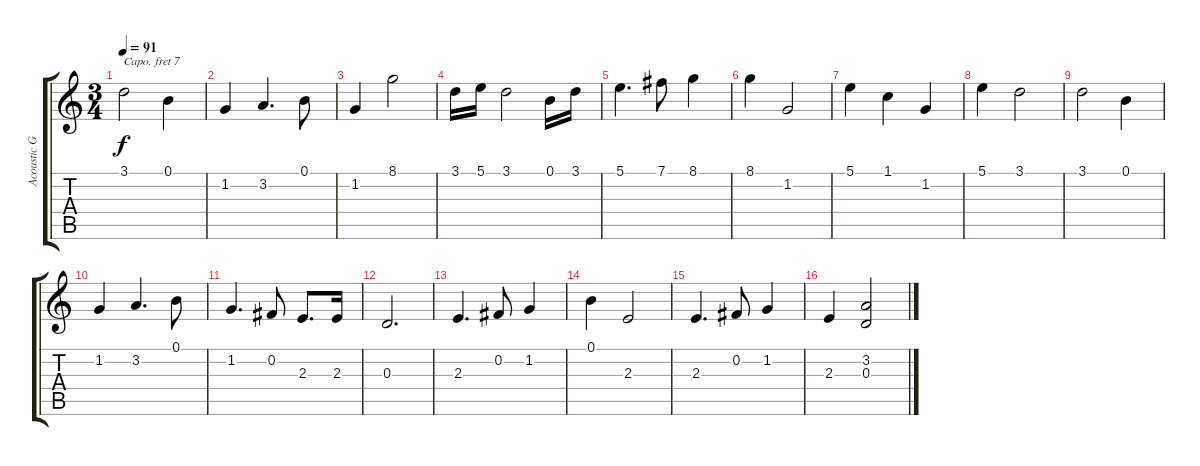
\track ("Acoustic Guitar 1" "Acoustic G") {instrument acousticgrandpiano}
\staff {score tabs}
\capo 7
\tuning (E4 B3 G3 D3 A2 E2) {hide}
\ts (3 4)
\tempo 91
\clef g2
\ks c
3.1.2{dy f} 0.1.4 |
1.2.4 3.2.4{d} 0.1.8 |
1.2.4 8.1.2 |
3.1.16 5.1.16 3.1.2 0.1.16 3.1.16 |
5.1.4{d} 7.1.8 8.1.4 |
8.1.4 1.2.2 |
5.1.4 1.1.4 1.2.4 |
5.1.4 3.1.2 |
3.1.2 0.1.4 |
1.2.4 3.2.4{d} 0.1.8 |
1.2.4{d} 0.2.8 2.3.8{d} 2.3.16 |
0.3.2{d} |
2.3.4{d} 0.2.8 1.2.4 |
0.1.4 2.3.2 |
2.3.4{d} 0.2.8 1.2.4 |
2.3.4 (3.2 0.3).2
